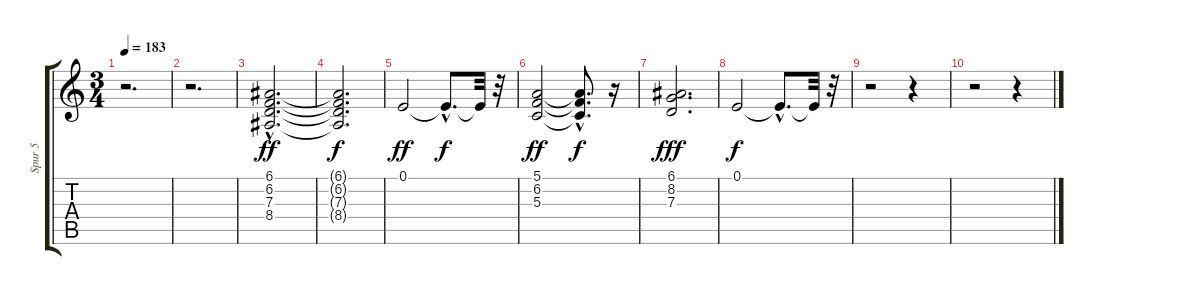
\track ("Spur 5" "Spur 5") {instrument choiraahs}
\staff {score tabs}
\tuning (E4 B3 G3 D3 A2 E2) {hide}
\ts (3 4)
\tempo 183
\clef g2
\ks c
r.2{d dy f} |
r.2{d} |
(6.1{hac} 6.2{hac} 7.3{hac} 8.4{hac}).2{d dy ff} |
(6.1{t} 6.2{t} 7.3{t} 8.4{t}).2{d dy f} |
0.1.2{dy ff} 0.1{hac t}.8{d dy f} 0.1{t}.32 r.32 |
(5.1 6.2 5.3).2{dy ff} (5.1{hac t} 6.2{t} 5.3{t}).8{d dy f} r.16 |
(6.1 8.2 7.3).2{d dy fff} |
0.1.2{dy f} 0.1{hac t}.8{d} 0.1{t}.32 r.32 |
r.2 r.4 |
r.2 r.4
